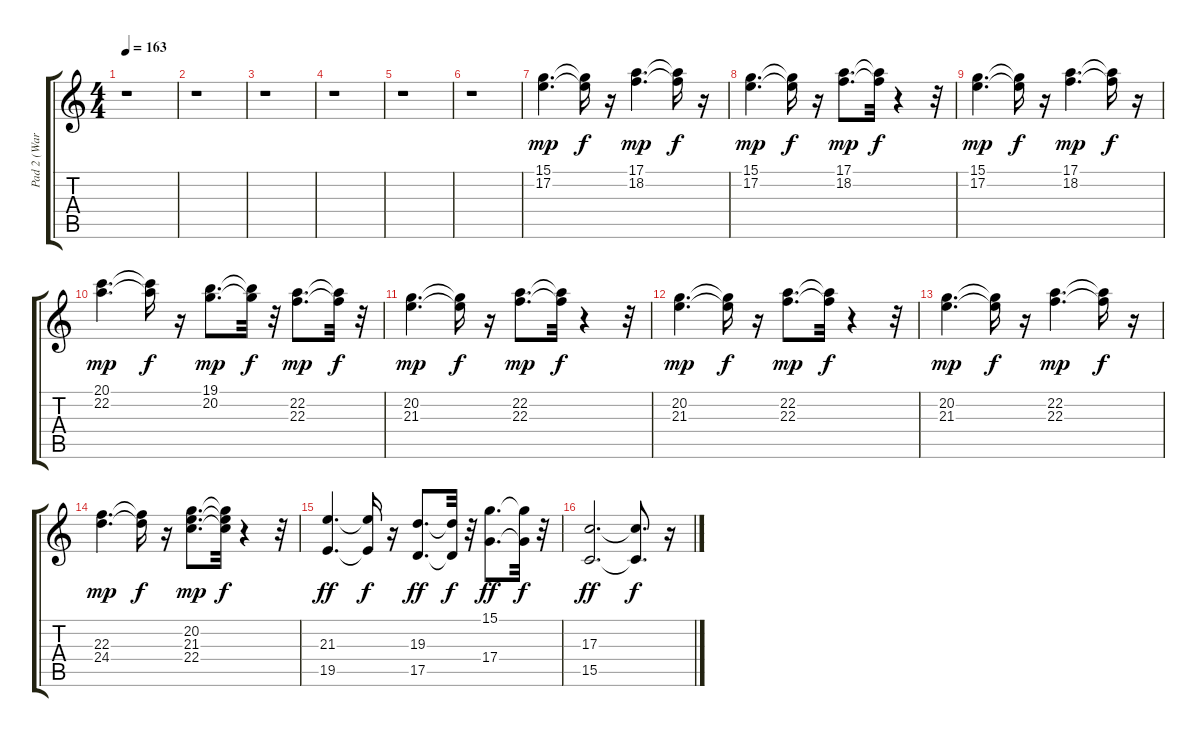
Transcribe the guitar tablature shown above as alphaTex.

\track ("Pad 2 (Warm)" "Pad 2 (War") {instrument acousticgrandpiano}
\staff {score tabs}
\tuning (E4 B3 G3 D3 A2 E2) {hide}
\ts (4 4)
\tempo 163
\clef g2
\ks c
r.1{dy f} |
r.1 |
r.1 |
r.1 |
r.1 |
r.1 |
(15.1 17.2).4{d dy mp} (15.1{t} 17.2{t}).16{dy f} r.16 (17.1 18.2).4{d dy mp} (17.1{t} 18.2{t}).16{dy f} r.16 |
(15.1 17.2).4{d dy mp} (15.1{t} 17.2{t}).16{dy f} r.16 (17.1 18.2).8{d dy mp} (17.1{t} 18.2{t}).32{dy f} r.4 r.32 |
(15.1 17.2).4{d dy mp} (15.1{t} 17.2{t}).16{dy f} r.16 (17.1 18.2).4{d dy mp} (17.1{t} 18.2{t}).16{dy f} r.16 |
(20.1 22.2).4{d dy mp} (20.1{t} 22.2{t}).16{dy f} r.16 (19.1 20.2).8{d dy mp} (19.1{t} 20.2{t}).32{dy f} r.32 (22.2 22.3).8{d dy mp} (22.2{t} 22.3{t}).32{dy f} r.32 |
(20.2 21.3).4{d dy mp} (20.2{t} 21.3{t}).16{dy f} r.16 (22.2 22.3).8{d dy mp} (22.2{t} 22.3{t}).32{dy f} r.4 r.32 |
(20.2 21.3).4{d dy mp} (20.2{t} 21.3{t}).16{dy f} r.16 (22.2 22.3).8{d dy mp} (22.2{t} 22.3{t}).32{dy f} r.4 r.32 |
(20.2 21.3).4{d dy mp} (20.2{t} 21.3{t}).16{dy f} r.16 (22.2 22.3).4{d dy mp} (22.2{t} 22.3{t}).16{dy f} r.16 |
(22.3 24.4).4{d dy mp} (22.3{t} 24.4{t}).16{dy f} r.16 (20.2 21.3 22.4).8{d dy mp} (20.2{t} 21.3{t} 22.4{t}).32{dy f} r.4 r.32 |
(21.3 19.5).4{d dy ff} (21.3{t} 19.5{t}).16{dy f} r.16 (19.3 17.5).8{d dy ff} (19.3{t} 17.5{t}).32{dy f} r.32 (15.1 17.4).8{d dy ff} (15.1{t} 17.4{t}).32{dy f} r.32 |
(17.3 15.5).2{d dy ff} (17.3{t} 15.5{t}).8{d dy f} r.16
